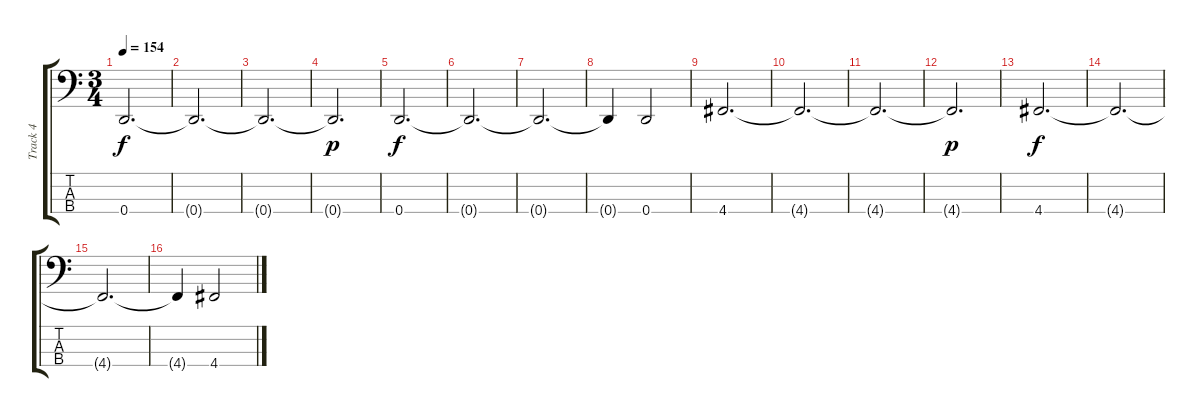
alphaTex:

\track ("Track 4" "Track 4") {instrument electricbassfinger}
\staff {score tabs}
\tuning (G2 D2 A1 D1) {hide}
\ts (3 4)
\tempo 154
\clef f4
\ks c
0.4.2{d dy f} |
0.4{t}.2{d} |
0.4{t}.2{d} |
0.4{t}.2{d dy p} |
0.4.2{d dy f} |
0.4{t}.2{d} |
0.4{t}.2{d} |
0.4{t}.4 0.4.2 |
4.4.2{d} |
4.4{t}.2{d} |
4.4{t}.2{d} |
4.4{t}.2{d dy p} |
4.4.2{d dy f} |
4.4{t}.2{d} |
4.4{t}.2{d} |
4.4{t}.4 4.4.2
